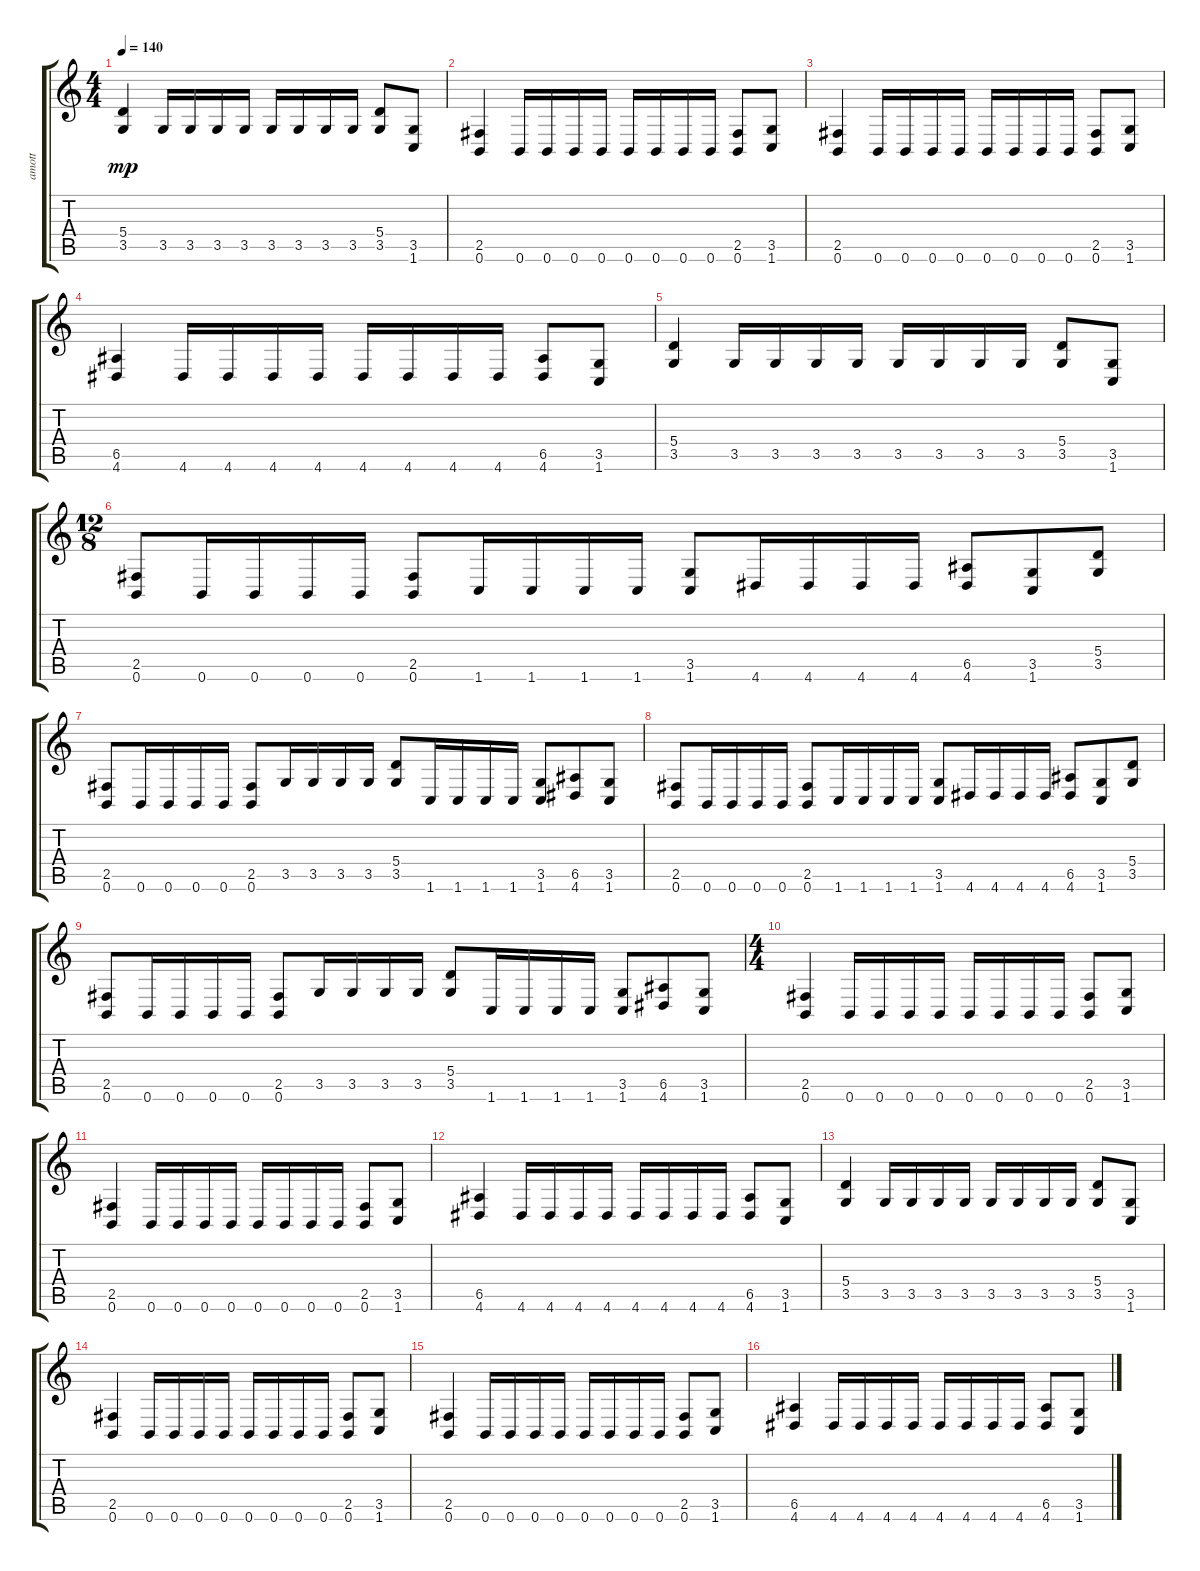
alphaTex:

\track ("amott" "amott") {instrument distortionguitar}
\staff {score tabs}
\tuning (B3 Gb3 D3 A2 E2 B1) {hide}
\ts (4 4)
\tempo 140
\clef g2
\ks c
(5.4 3.5).4{dy mp} 3.5.16 3.5.16 3.5.16 3.5.16 3.5.16 3.5.16 3.5.16 3.5.16 (5.4 3.5).8 (3.5 1.6).8 |
(2.5 0.6).4 0.6.16 0.6.16 0.6.16 0.6.16 0.6.16 0.6.16 0.6.16 0.6.16 (2.5 0.6).8 (3.5 1.6).8 |
(2.5 0.6).4 0.6.16 0.6.16 0.6.16 0.6.16 0.6.16 0.6.16 0.6.16 0.6.16 (2.5 0.6).8 (3.5 1.6).8 |
(6.5 4.6).4 4.6.16 4.6.16 4.6.16 4.6.16 4.6.16 4.6.16 4.6.16 4.6.16 (6.5 4.6).8 (3.5 1.6).8 |
(5.4 3.5).4 3.5.16 3.5.16 3.5.16 3.5.16 3.5.16 3.5.16 3.5.16 3.5.16 (5.4 3.5).8 (3.5 1.6).8 |
\ts (12 8)
(2.5 0.6).8 0.6.16 0.6.16 0.6.16 0.6.16 (2.5 0.6).8 1.6.16 1.6.16 1.6.16 1.6.16 (3.5 1.6).8 4.6.16 4.6.16 4.6.16 4.6.16 (6.5 4.6).8 (3.5 1.6).8 (5.4 3.5).8 |
(2.5 0.6).8 0.6.16 0.6.16 0.6.16 0.6.16 (2.5 0.6).8 3.5.16 3.5.16 3.5.16 3.5.16 (5.4 3.5).8 1.6.16 1.6.16 1.6.16 1.6.16 (3.5 1.6).8 (6.5 4.6).8 (3.5 1.6).8 |
(2.5 0.6).8 0.6.16 0.6.16 0.6.16 0.6.16 (2.5 0.6).8 1.6.16 1.6.16 1.6.16 1.6.16 (3.5 1.6).8 4.6.16 4.6.16 4.6.16 4.6.16 (6.5 4.6).8 (3.5 1.6).8 (5.4 3.5).8 |
(2.5 0.6).8 0.6.16 0.6.16 0.6.16 0.6.16 (2.5 0.6).8 3.5.16 3.5.16 3.5.16 3.5.16 (5.4 3.5).8 1.6.16 1.6.16 1.6.16 1.6.16 (3.5 1.6).8 (6.5 4.6).8 (3.5 1.6).8 |
\ts (4 4)
(2.5 0.6).4 0.6.16 0.6.16 0.6.16 0.6.16 0.6.16 0.6.16 0.6.16 0.6.16 (2.5 0.6).8 (3.5 1.6).8 |
(2.5 0.6).4 0.6.16 0.6.16 0.6.16 0.6.16 0.6.16 0.6.16 0.6.16 0.6.16 (2.5 0.6).8 (3.5 1.6).8 |
(6.5 4.6).4 4.6.16 4.6.16 4.6.16 4.6.16 4.6.16 4.6.16 4.6.16 4.6.16 (6.5 4.6).8 (3.5 1.6).8 |
(5.4 3.5).4 3.5.16 3.5.16 3.5.16 3.5.16 3.5.16 3.5.16 3.5.16 3.5.16 (5.4 3.5).8 (3.5 1.6).8 |
(2.5 0.6).4 0.6.16 0.6.16 0.6.16 0.6.16 0.6.16 0.6.16 0.6.16 0.6.16 (2.5 0.6).8 (3.5 1.6).8 |
(2.5 0.6).4 0.6.16 0.6.16 0.6.16 0.6.16 0.6.16 0.6.16 0.6.16 0.6.16 (2.5 0.6).8 (3.5 1.6).8 |
(6.5 4.6).4 4.6.16 4.6.16 4.6.16 4.6.16 4.6.16 4.6.16 4.6.16 4.6.16 (6.5 4.6).8 (3.5 1.6).8
